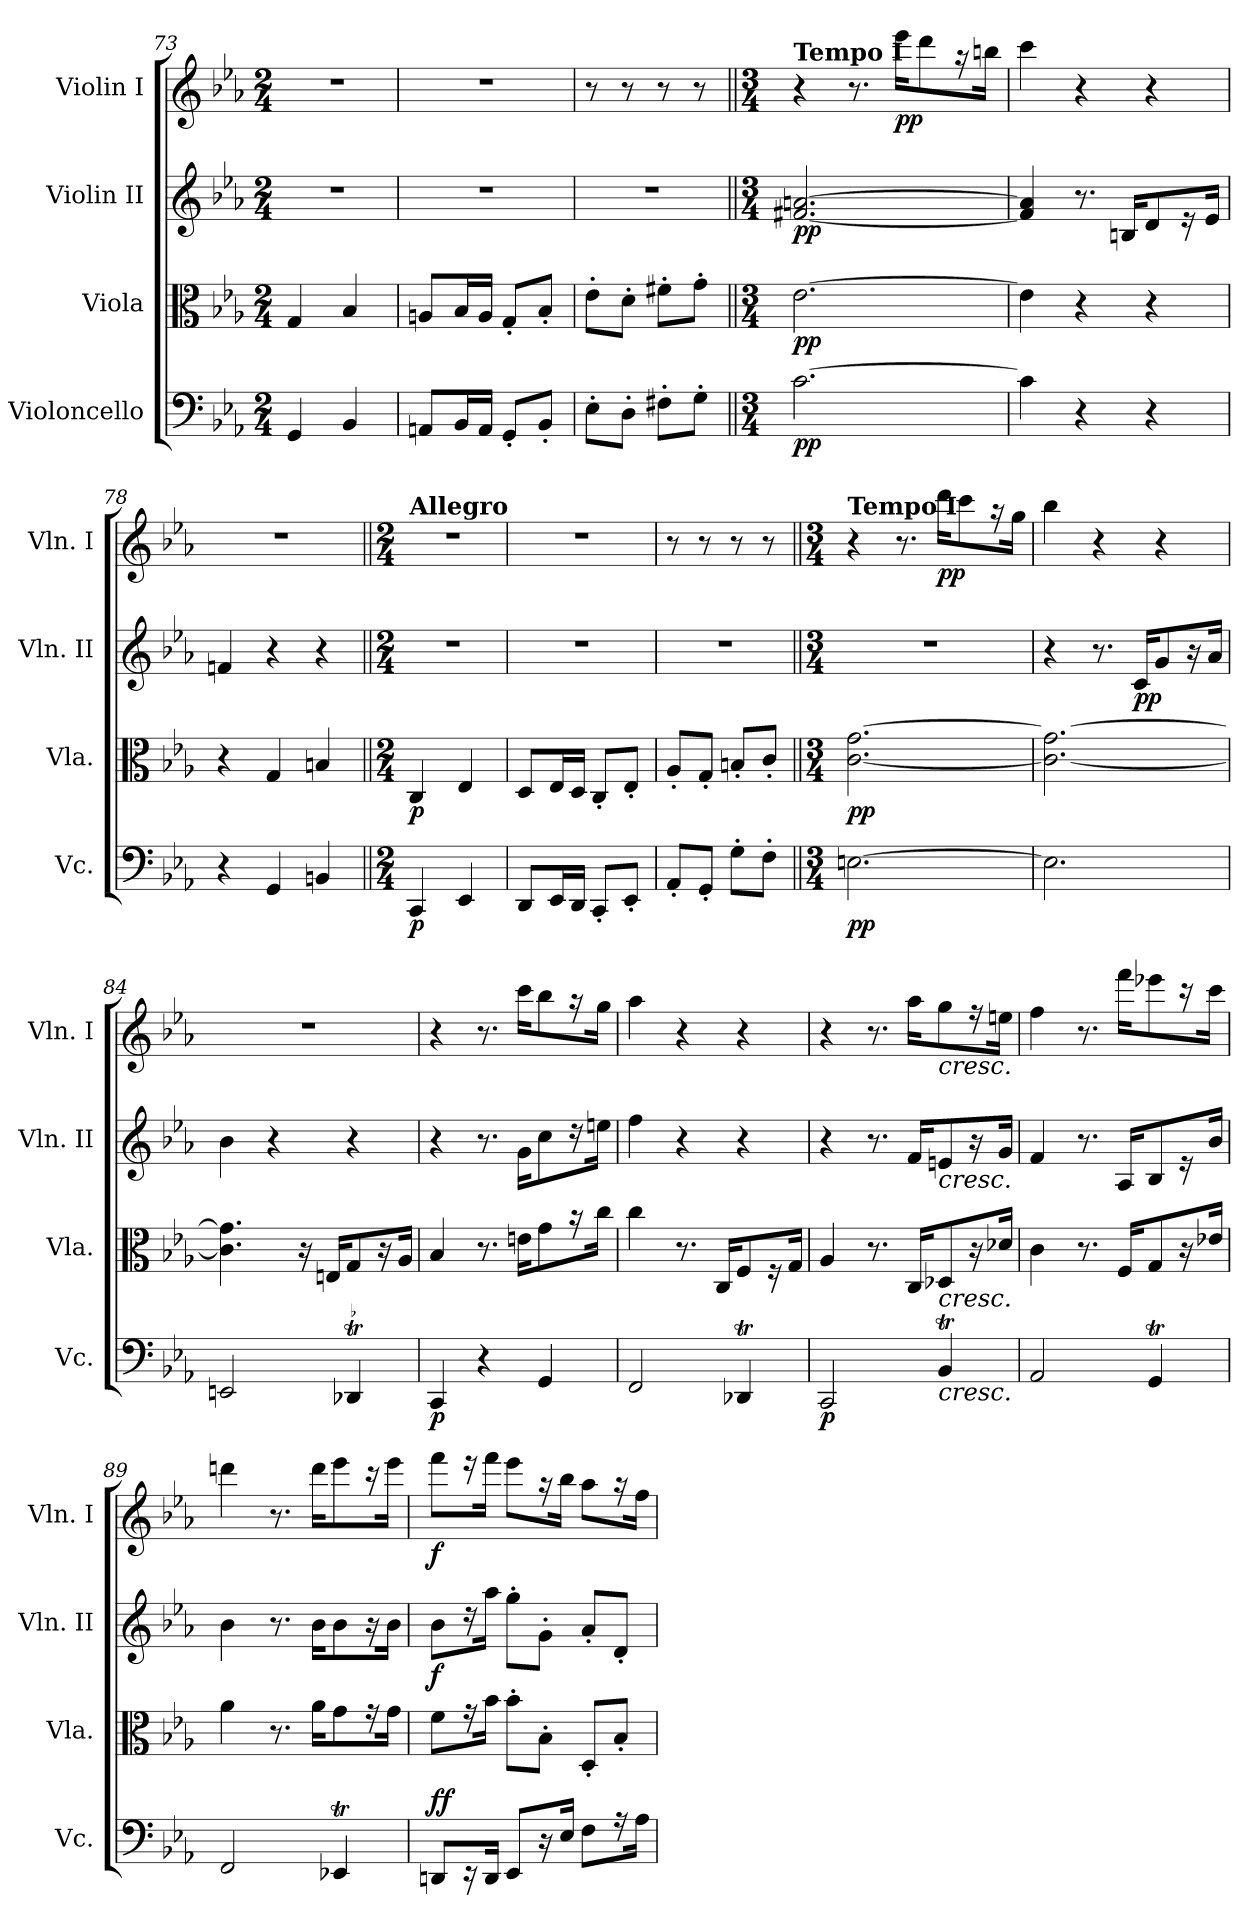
**kern	**dynam	**kern	**dynam	**kern	**dynam	**kern	**dynam
*part4	*part4	*part3	*part3	*part2	*part2	*part1	*part1
*staff4	*staff4	*staff3	*staff3	*staff2	*staff2	*staff1	*staff1
*I"Violoncello	*	*I"Viola	*	*I"Violin II	*	*I"Violin I	*
*I'Vc.	*	*I'Vla.	*	*I'Vln. II	*	*I'Vln. I	*
*clefF4	*	*clefC3	*	*clefG2	*	*clefG2	*
*k[b-e-a-]	*	*k[b-e-a-]	*	*k[b-e-a-]	*	*k[b-e-a-]	*
*E-:	*	*E-:	*	*E-:	*	*E-:	*
*M2/4	*	*M2/4	*	*M2/4	*	*M2/4	*
=73	=73	=73	=73	=73	=73	=73	=73
4GG/	.	4G/	.	2r	.	2r	.
4BB-/	.	4B-/	.	.	.	.	.
=74	=74	=74	=74	=74	=74	=74	=74
8AAn/L	.	8An/L	.	2r	.	2r	.
16BB-/L	.	16B-/L	.	.	.	.	.
16AA/JJ	.	16A/JJ	.	.	.	.	.
8GG'/L	.	8G'/L	.	.	.	.	.
8BB-'/J	.	8B-'/J	.	.	.	.	.
=75	=75	=75	=75	=75	=75	=75	=75
8E-'\L	.	8e-'\L	.	2r	.	8r	.
8D'\J	.	8d'\J	.	.	.	8r	.
8F#X'\L	.	8f#X'\L	.	.	.	8r	.
8G'\J	.	8g'\J	.	.	.	8r	.
=76||	=76||	=76||	=76||	=76||	=76||	=76||	=76||
*M3/4	*	*M3/4	*	*M3/4	*	*M3/4	*
!	!	!	!	!	!	!LO:TX:a:B:t=Tempo I	!
!	!LO:DY:b	!	!LO:DY:b	!	!LO:DY:b	!	!
[2.c\	pp	[2.e-\	pp	[2.f#X/ [2.an/	pp	4r	.
.	.	.	.	.	.	8.r	.
!	!	!	!	!	!	!	!LO:DY:b
.	.	.	.	.	.	16eee-\KL	pp
.	.	.	.	.	.	8ddd\	.
.	.	.	.	.	.	16r	.
.	.	.	.	.	.	16bbn\Jk	.
=77	=77	=77	=77	=77	=77	=77	=77
4c\]	.	4e-\]	.	4f#/] 4a/]	.	4ccc\	.
4r	.	4r	.	8.r	.	4r	.
.	.	.	.	16Bn/KL	.	.	.
4r	.	4r	.	8d/	.	4r	.
.	.	.	.	16r	.	.	.
.	.	.	.	16e-/Jk	.	.	.
=78	=78	=78	=78	=78	=78	=78	=78
4r	.	4r	.	4fn/	.	2.r	.
4GG/	.	4G/	.	4r	.	.	.
4BBn/	.	4Bn/	.	4r	.	.	.
=79||	=79||	=79||	=79||	=79||	=79||	=79||	=79||
*M2/4	*	*M2/4	*	*M2/4	*	*M2/4	*
*	*	*	*	*	*	*MM120	*
!	!	!	!	!	!	!LO:TX:a:B:t=Allegro	!
!	!LO:DY:b	!	!LO:DY:b	!	!	!	!
4CC/	p	4C/	p	2r	.	2r	.
4EE-/	.	4E-/	.	.	.	.	.
=80	=80	=80	=80	=80	=80	=80	=80
8DD/L	.	8D/L	.	2r	.	2r	.
16EE-/L	.	16E-/L	.	.	.	.	.
16DD/JJ	.	16D/JJ	.	.	.	.	.
8CC'/L	.	8C'/L	.	.	.	.	.
8EE-'/J	.	8E-'/J	.	.	.	.	.
=81	=81	=81	=81	=81	=81	=81	=81
8AA-'/L	.	8A-'/L	.	2r	.	8r	.
8GG'/J	.	8G'/J	.	.	.	8r	.
8G'\L	.	8Bn'/L	.	.	.	8r	.
8F'\J	.	8c'/J	.	.	.	8r	.
=82||	=82||	=82||	=82||	=82||	=82||	=82||	=82||
*M3/4	*	*M3/4	*	*M3/4	*	*M3/4	*
!	!	!	!	!	!	!LO:TX:a:B:t=Tempo I	!
!	!LO:DY:b	!	!LO:DY:b	!	!	!	!
[2.En\	pp	[2.c\ [2.g\	pp	2.r	.	4r	.
.	.	.	.	.	.	8.r	.
!	!	!	!	!	!	!	!LO:DY:b
.	.	.	.	.	.	16ddd\KL	pp
.	.	.	.	.	.	8ccc\	.
.	.	.	.	.	.	16r	.
.	.	.	.	.	.	16gg\Jk	.
=83	=83	=83	=83	=83	=83	=83	=83
2.E\]	.	2.c\_ 2.g\_	.	4r	.	4bb-\	.
.	.	.	.	8.r	.	4r	.
!	!	!	!	!	!LO:DY:b	!	!
.	.	.	.	16c/KL	pp	.	.
.	.	.	.	8g/	.	4r	.
.	.	.	.	16r	.	.	.
.	.	.	.	16a-/Jk	.	.	.
=84	=84	=84	=84	=84	=84	=84	=84
2EEn/	.	4.c\] 4.g\]	.	4b-\	.	2.r	.
.	.	.	.	4r	.	.	.
.	.	16r	.	.	.	.	.
.	.	16En/KL	.	.	.	.	.
4DD-XT/	.	8G/	.	4r	.	.	.
.	.	16r	.	.	.	.	.
.	.	16A-/Jk	.	.	.	.	.
=85	=85	=85	=85	=85	=85	=85	=85
!	!LO:DY:b	!	!	!	!	!	!
4CC/	p	4B-/	.	4r	.	4r	.
4r	.	8.r	.	8.r	.	8.r	.
.	.	16en\KL	.	16g\KL	.	16ccc\KL	.
4GG/	.	8g\	.	8cc\	.	8bb-\	.
.	.	16r	.	16r	.	16r	.
.	.	16cc\Jk	.	16een\Jk	.	16gg\Jk	.
=86	=86	=86	=86	=86	=86	=86	=86
2FF/	.	4cc\	.	4ff\	.	4aa-\	.
.	.	8.r	.	4r	.	4r	.
.	.	16C/KL	.	.	.	.	.
4DD-XT/	.	8F/	.	4r	.	4r	.
.	.	16r	.	.	.	.	.
.	.	16G/Jk	.	.	.	.	.
=87	=87	=87	=87	=87	=87	=87	=87
!	!LO:DY:b	!	!	!	!	!	!
2CC/	p	4A-/	.	4r	.	4r	.
.	.	8.r	.	8.r	.	8.r	.
.	.	16C/KL	.	16f/KL	.	16aa-\KL	.
!	!	!	!	!	!	!LO:TX:b:i:t=cresc.	!
!	!	!	!	!LO:TX:b:i:t=cresc.	!	!	!
!	!	!LO:TX:b:i:t=cresc.	!	!	!	!	!
!LO:TX:b:i:t=cresc.	!	!	!	!	!	!	!
4BB-T/	.	8D-X/	.	8en/	.	8gg\	.
.	.	16r	.	16r	.	16r	.
.	.	16d-X/Jk	.	16g/Jk	.	16een\Jk	.
=88	=88	=88	=88	=88	=88	=88	=88
2AA-/	.	4c\	.	4f/	.	4ff\	.
.	.	8.r	.	8.r	.	8.r	.
.	.	16F/KL	.	16A-/KL	.	16fff\KL	.
4GGt/	.	8G/	.	8B-/	.	8eee-X\	.
.	.	16r	.	16r	.	16r	.
.	.	16e-X/Jk	.	16b-/Jk	.	16ccc\Jk	.
=89	=89	=89	=89	=89	=89	=89	=89
2FF/	.	4a-\	.	4b-\	.	4dddn\	.
.	.	8.r	.	8.r	.	8.r	.
.	.	16a-\KL	.	16b-\KL	.	16ddd\KL	.
4EE-XT/	.	8g\	.	8b-\	.	8eee-\	.
.	.	16r	.	16r	.	16r	.
.	.	16g\Jk	.	16b-\Jk	.	16eee-\Jk	.
=90	=90	=90	=90	=90	=90	=90	=90
!	!LO:DY:b	!	!	!	!	!	!
!	!LO:DY:n=1:a	!	!	!	!LO:DY:b	!	!LO:DY:b
8DDn/L	f f	8f\L	.	8b-\L	f	8fff\L	f
16r	.	16r	.	16r	.	16r	.
16DD/Jk	.	16b-\Jk	.	16aa-\Jk	.	16fff\Jk	.
8EE-/L	.	8b-'\L	.	8gg'\L	.	8eee-\L	.
16r	.	8B-'\J	.	8g'\J	.	16r	.
16E-/Jk	.	.	.	.	.	16bb-\Jk	.
8F\L	.	8D'/L	.	8a-'/L	.	8aa-\L	.
16r	.	8B-'/J	.	8d'/J	.	16r	.
16A-\Jk	.	.	.	.	.	16ff\Jk	.
=	=	=	=	=	=	=	=
*-	*-	*-	*-	*-	*-	*-	*-
